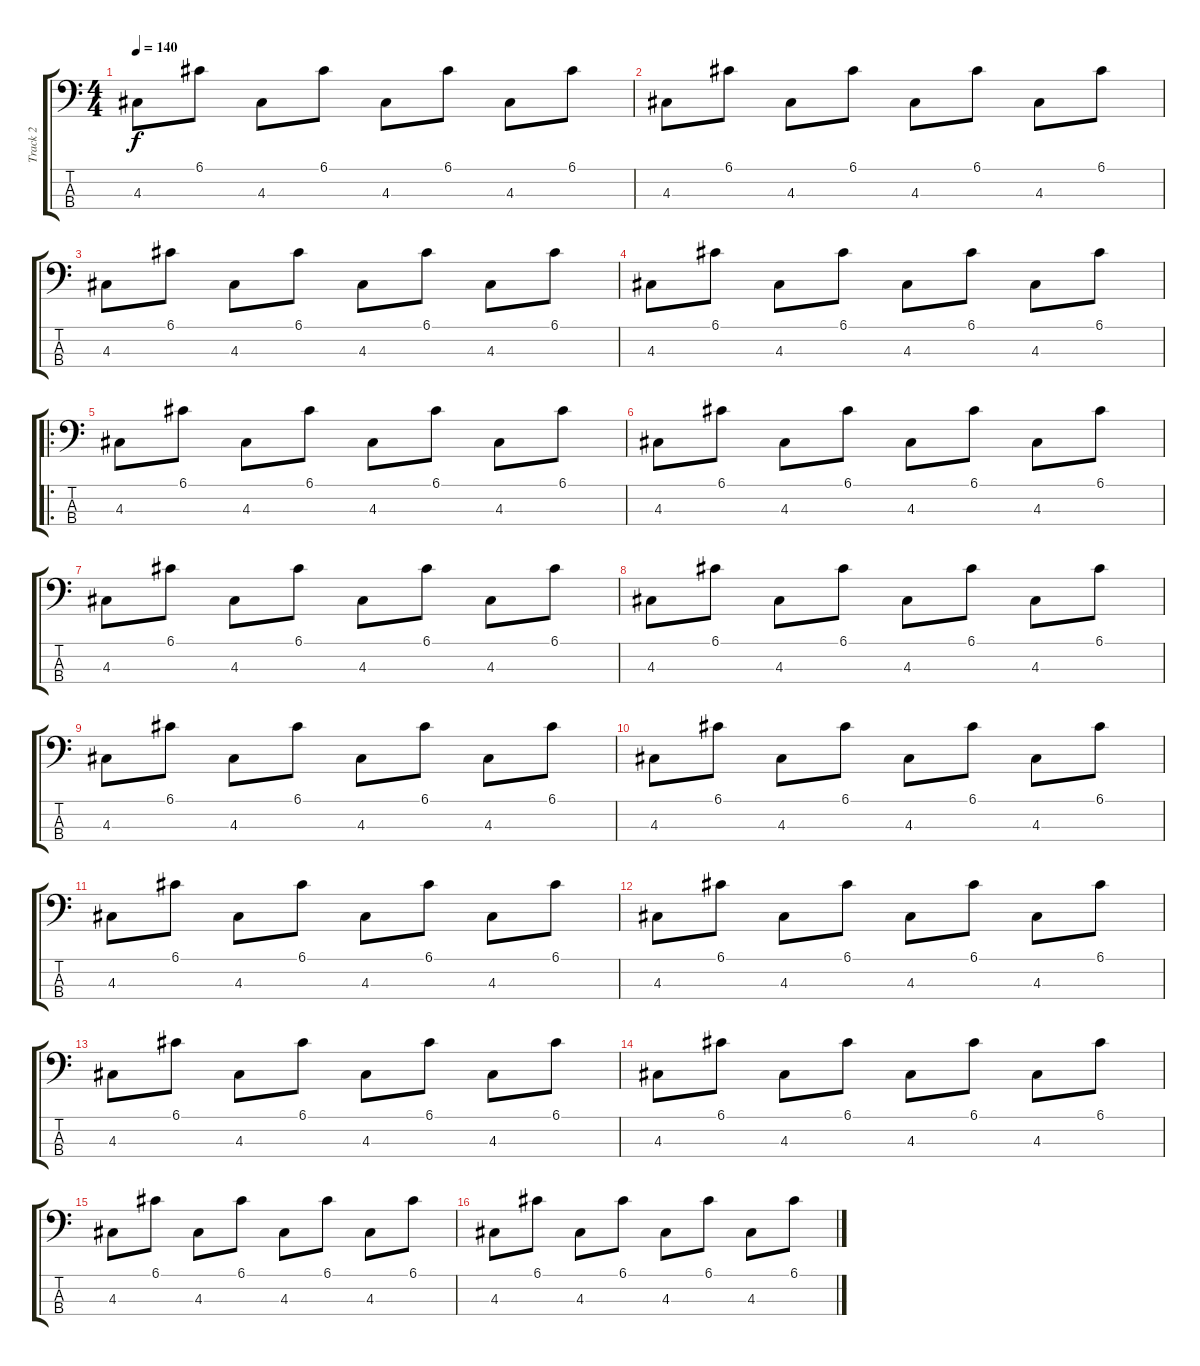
\track ("Track 2" "Track 2") {instrument electricbasspick}
\staff {score tabs}
\tuning (G2 D2 A1 E1) {hide}
\ts (4 4)
\tempo 140
\clef f4
\ks c
4.3.8{dy f} 6.1.8 4.3.8 6.1.8 4.3.8 6.1.8 4.3.8 6.1.8 |
4.3.8 6.1.8 4.3.8 6.1.8 4.3.8 6.1.8 4.3.8 6.1.8 |
4.3.8 6.1.8 4.3.8 6.1.8 4.3.8 6.1.8 4.3.8 6.1.8 |
4.3.8 6.1.8 4.3.8 6.1.8 4.3.8 6.1.8 4.3.8 6.1.8 |
\ro
4.3.8 6.1.8 4.3.8 6.1.8 4.3.8 6.1.8 4.3.8 6.1.8 |
4.3.8 6.1.8 4.3.8 6.1.8 4.3.8 6.1.8 4.3.8 6.1.8 |
4.3.8 6.1.8 4.3.8 6.1.8 4.3.8 6.1.8 4.3.8 6.1.8 |
4.3.8 6.1.8 4.3.8 6.1.8 4.3.8 6.1.8 4.3.8 6.1.8 |
4.3.8 6.1.8 4.3.8 6.1.8 4.3.8 6.1.8 4.3.8 6.1.8 |
4.3.8 6.1.8 4.3.8 6.1.8 4.3.8 6.1.8 4.3.8 6.1.8 |
4.3.8 6.1.8 4.3.8 6.1.8 4.3.8 6.1.8 4.3.8 6.1.8 |
4.3.8 6.1.8 4.3.8 6.1.8 4.3.8 6.1.8 4.3.8 6.1.8 |
4.3.8 6.1.8 4.3.8 6.1.8 4.3.8 6.1.8 4.3.8 6.1.8 |
4.3.8 6.1.8 4.3.8 6.1.8 4.3.8 6.1.8 4.3.8 6.1.8 |
4.3.8 6.1.8 4.3.8 6.1.8 4.3.8 6.1.8 4.3.8 6.1.8 |
4.3.8 6.1.8 4.3.8 6.1.8 4.3.8 6.1.8 4.3.8 6.1.8
